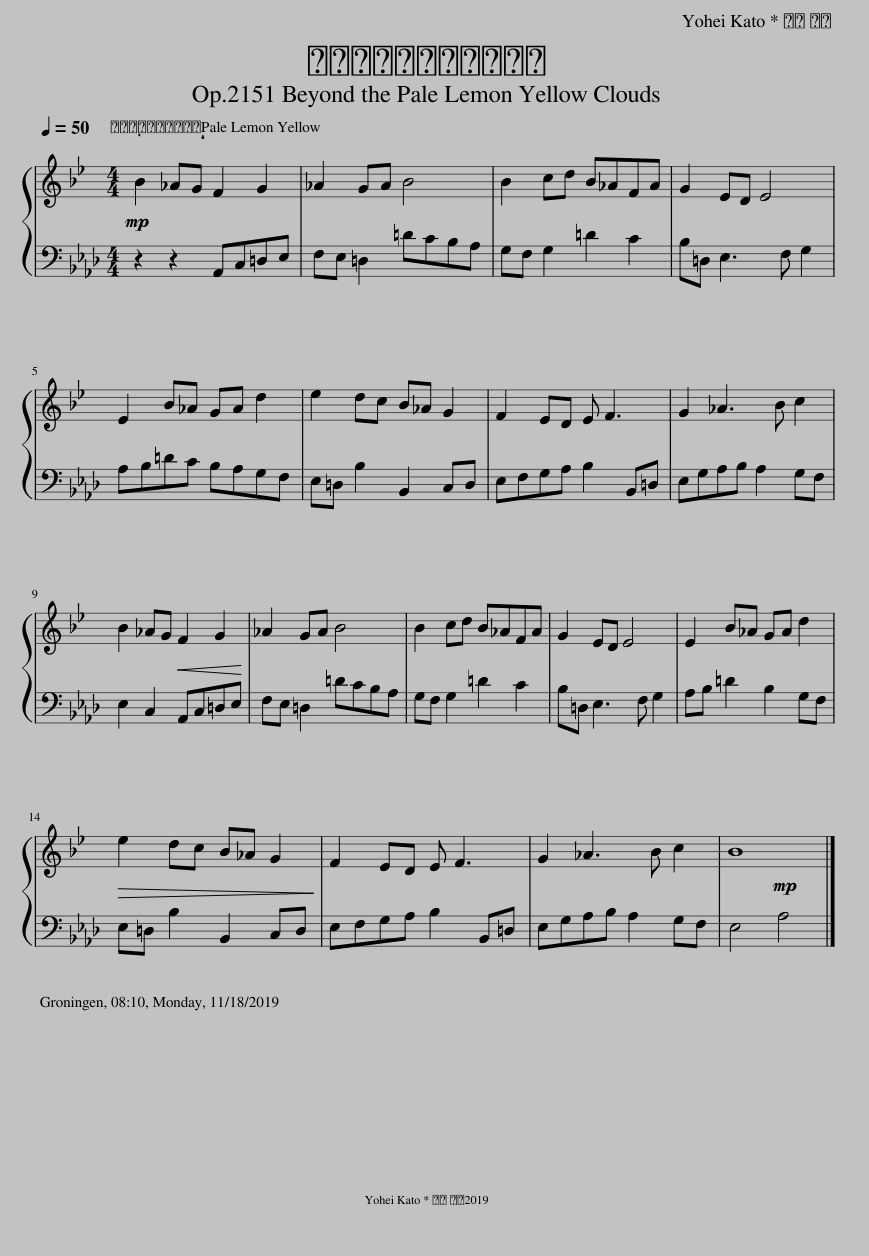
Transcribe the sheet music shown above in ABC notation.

X:1
%%score { 1 | 2 }
L:1/8
Q:1/4=50
M:4/4
I:linebreak $
K:Bb
V:1 treble
V:2 bass
V:1
!mp! B2 _AG F2 G2 | _A2 GA B4 | B2 cd B_AFA | G2 ED E4 |$ E2 B_A GA d2 | %5
 e2 dc B_A G2 | F2 ED E F3 | G2 _A3 B c2 |$ B2 _AG!<(! F2 G2!<)! | _A2 GA B4 | %10
 B2 cd B_AFA | G2 ED E4 | E2 B_A GA d2 |$!>(! e2 dc B_A G2!>)! | F2 ED E F3 | %15
 G2 _A3 B c2 | B8 |] %17
V:2
 z2 z2 _A,,C,=D,E, | F,E, =D,2 =DCB,_A, | G,F, G,2 =D2 C2 | B,=D, E,3 F, G,2 |$ _A,B,=DC B,A,G,F, | %5
 E,=D, B,2 B,,2 C,D, | E,F,G,_A, B,2 B,,=D, | E,G,_A,B, A,2 G,F, |$ E,2 C,2 _A,,C,=D,E, | F,E, =D,2 =DCB,_A, | %10
 G,F, G,2 =D2 C2 | B,=D, E,3 F, G,2 | _A,B, =D2 B,2 G,F, |$ E,=D, B,2 B,,2 C,D, | E,F,G,_A, B,2 B,,=D, | %15
 E,G,_A,B, A,2 G,F, | E,4!mp! _A,4 |] %17
